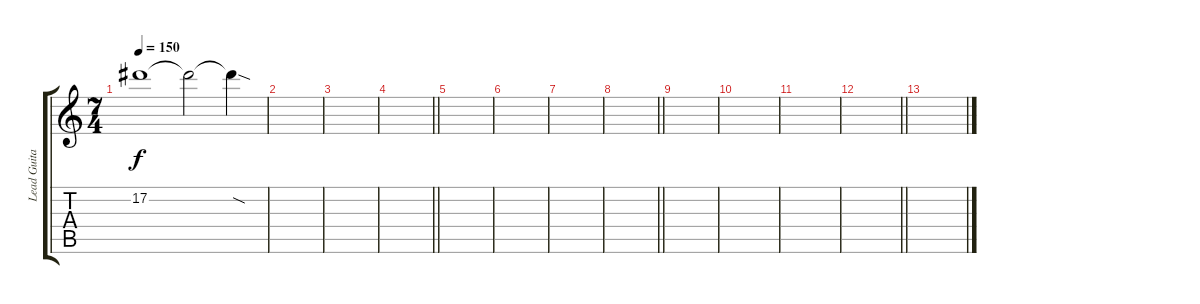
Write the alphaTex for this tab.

\track ("Lead Guitar #3" "Lead Guita") {instrument distortionguitar}
\staff {score tabs}
\tuning (Eb4 Bb3 Gb3 Db3 Ab2 Eb2) {hide}
\ts (7 4)
\section ("" "")
\tempo 150
\clef g2
\ks c
17.2.1{dy f volume 7} 17.2{t}.2{volume 3} 17.2{sod t}.4 |
|
|
\barLineRight lightlight
|
\section ("" "")
|
|
|
\barLineRight lightlight
|
\section ("" "")
|
|
|
\barLineRight lightlight
|
\section ("" "")
